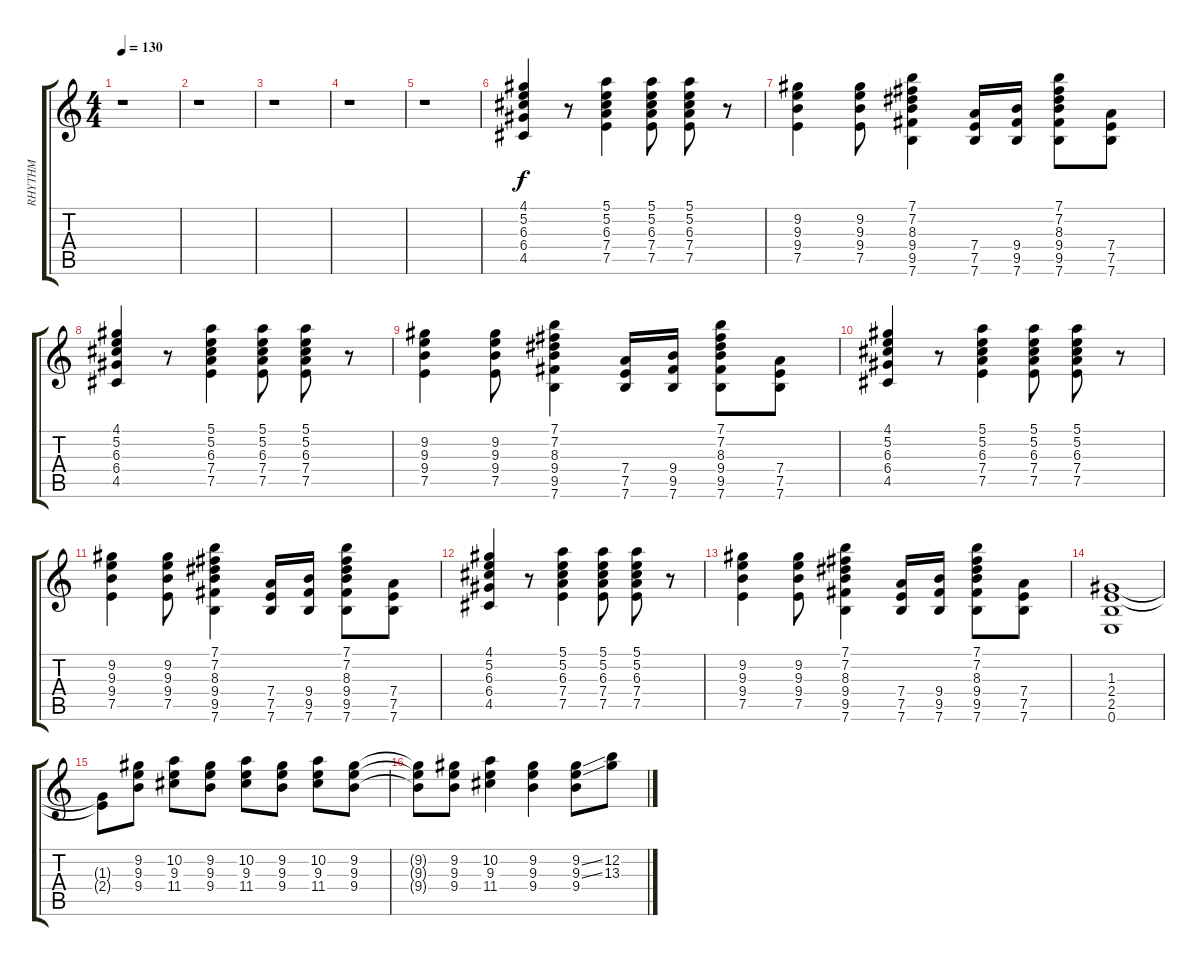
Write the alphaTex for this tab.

\track ("RHYTHM" "RHYTHM") {instrument distortionguitar}
\staff {score tabs}
\tuning (E4 B3 G3 D3 A2 E2) {hide}
\ts (4 4)
\tempo 130
\clef g2
\ks c
r.1{dy f instrument distortionguitar} |
r.1 |
r.1 |
r.1 |
r.1 |
(4.1 5.2 6.3 6.4 4.5).4 r.8 (5.1 5.2 6.3 7.4 7.5).4 (5.1 5.2 6.3 7.4 7.5).8 (5.1 5.2 6.3 7.4 7.5).8 r.8 |
(9.2 9.3 9.4 7.5).4 (9.2 9.3 9.4 7.5).8 (7.1 7.2 8.3 9.4 9.5 7.6).4 (7.4 7.5 7.6).16 (9.4 9.5 7.6).16 (7.1 7.2 8.3 9.4 9.5 7.6).8 (7.4 7.5 7.6).8 |
(4.1 5.2 6.3 6.4 4.5).4 r.8 (5.1 5.2 6.3 7.4 7.5).4 (5.1 5.2 6.3 7.4 7.5).8 (5.1 5.2 6.3 7.4 7.5).8 r.8 |
(9.2 9.3 9.4 7.5).4 (9.2 9.3 9.4 7.5).8 (7.1 7.2 8.3 9.4 9.5 7.6).4 (7.4 7.5 7.6).16 (9.4 9.5 7.6).16 (7.1 7.2 8.3 9.4 9.5 7.6).8 (7.4 7.5 7.6).8 |
(4.1 5.2 6.3 6.4 4.5).4 r.8 (5.1 5.2 6.3 7.4 7.5).4 (5.1 5.2 6.3 7.4 7.5).8 (5.1 5.2 6.3 7.4 7.5).8 r.8 |
(9.2 9.3 9.4 7.5).4 (9.2 9.3 9.4 7.5).8 (7.1 7.2 8.3 9.4 9.5 7.6).4 (7.4 7.5 7.6).16 (9.4 9.5 7.6).16 (7.1 7.2 8.3 9.4 9.5 7.6).8 (7.4 7.5 7.6).8 |
(4.1 5.2 6.3 6.4 4.5).4 r.8 (5.1 5.2 6.3 7.4 7.5).4 (5.1 5.2 6.3 7.4 7.5).8 (5.1 5.2 6.3 7.4 7.5).8 r.8 |
(9.2 9.3 9.4 7.5).4 (9.2 9.3 9.4 7.5).8 (7.1 7.2 8.3 9.4 9.5 7.6).4 (7.4 7.5 7.6).16 (9.4 9.5 7.6).16 (7.1 7.2 8.3 9.4 9.5 7.6).8 (7.4 7.5 7.6).8 |
(1.3 2.4 2.5 0.6).1 |
(1.3{t} 2.4{t}).8 (9.2 9.3 9.4).8 (10.2 9.3 11.4).8 (9.2 9.3 9.4).8 (10.2 9.3 11.4).8 (9.2 9.3 9.4).8 (10.2 9.3 11.4).8 (9.2 9.3 9.4).8 |
(9.2{t} 9.3{t} 9.4{t}).8 (9.2 9.3 9.4).8 (10.2 9.3 11.4).4 (9.2 9.3 9.4).4 (9.2{ss} 9.3{ss} 9.4).8 (12.2 13.3).8
